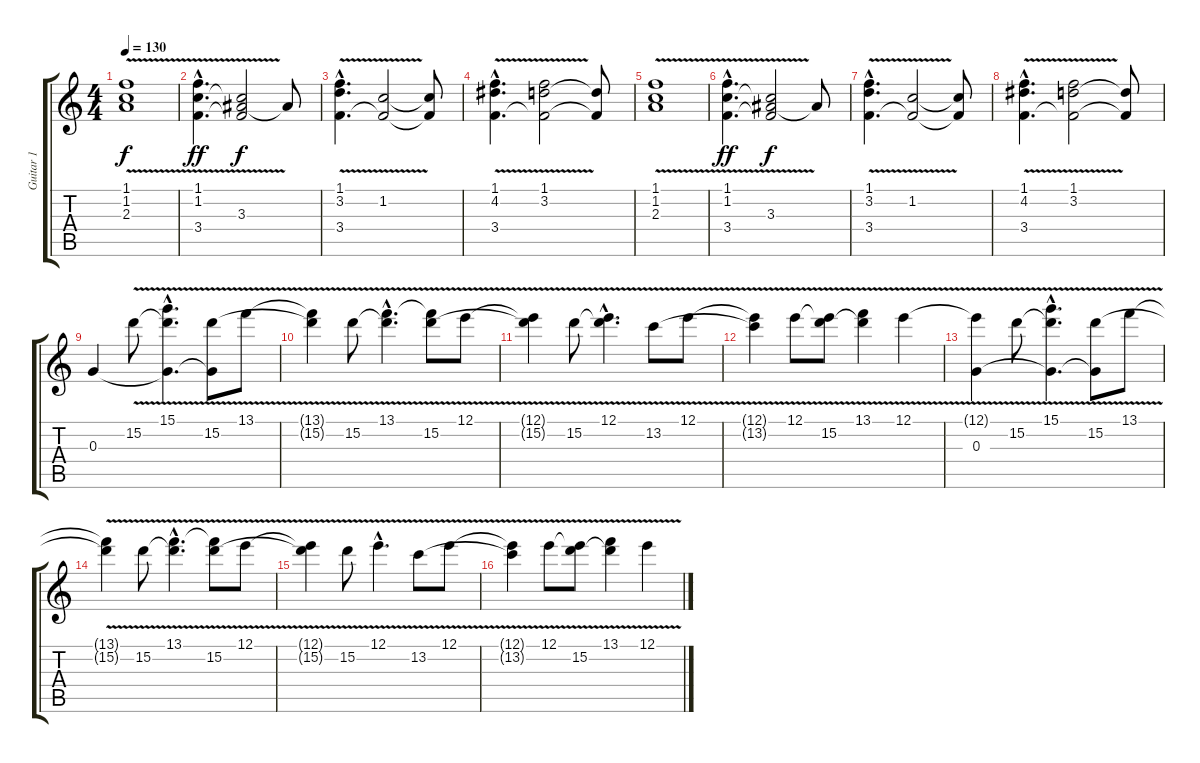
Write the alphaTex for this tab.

\track ("Guitar 1" "Guitar 1") {instrument overdrivenguitar}
\staff {score tabs}
\tuning (E4 B3 G3 D3 A2 E2) {hide}
\ts (4 4)
\tempo 130
\clef g2
\ks c
(1.1{v} 1.2{v} 2.3{v}).1{dy f} |
(1.1{v hac} 1.2{v hac} 3.4{v hac}).4{d dy ff} (1.2{t} 3.3 3.4{t}).2{dy f} 3.3{t}.8 |
(1.1{v hac} 3.2{v hac} 3.4{v hac}).4{d} (1.2 3.4{t}).2 (1.2{t} 3.4{t}).8 |
(1.1{v hac} 4.2{hac} 3.4{v hac}).4{d} (1.1 3.2 3.4{t}).2 (3.2{t} 3.4{t}).8 |
(1.1{v} 1.2{v} 2.3{v}).1 |
(1.1{v hac} 1.2{v hac} 3.4{v hac}).4{d dy ff} (1.2{t} 3.3 3.4{t}).2{dy f} 3.3{t}.8 |
(1.1{v hac} 3.2{v hac} 3.4{v hac}).4{d} (1.2 3.4{t}).2 (1.2{t} 3.4{t}).8 |
(1.1{v hac} 4.2{v hac} 3.4{v hac}).4{d} (1.1 3.2 3.4{t}).2 (3.2{t} 3.4{t}).8 |
0.3.4 15.2{v}.8 (15.1{v hac} 15.2{hac t} 0.3{hac t}).4{d} (15.2{v} 0.3{t}).8 13.1{v}.8 |
(13.1{t} 15.2{t}).4 15.2{v}.8 (13.1{v hac} 15.2{hac t}).4{d} (13.1{t} 15.2{v}).8 12.1{v}.8 |
(12.1{t} 15.2{t}).4 15.2{v}.8 (12.1{v hac} 15.2{hac t}).4{d} 13.2{v}.8 12.1{v}.8 |
(12.1{t} 13.2{t}).4 12.1{v}.8 (12.1{t} 15.2{v}).8 (13.1{v} 15.2{t}).4 12.1{v}.4 |
(12.1{t} 0.3).4 15.2{v}.8 (15.1{v hac} 15.2{hac t} 0.3{hac t}).4{d} (15.2{v} 0.3{t}).8 13.1{v}.8 |
(13.1{t} 15.2{t}).4 15.2{v}.8 (13.1{v hac} 15.2{hac t}).4{d} (13.1{t} 15.2{v}).8 12.1{v}.8 |
(12.1{t} 15.2{t}).4 15.2{v}.8 12.1{v hac}.4{d} 13.2{v}.8 12.1{v}.8 |
(12.1{t} 13.2{t}).4 12.1{v}.8 (12.1{t} 15.2{v}).8 (13.1{v} 15.2{t}).4 12.1{v}.4
